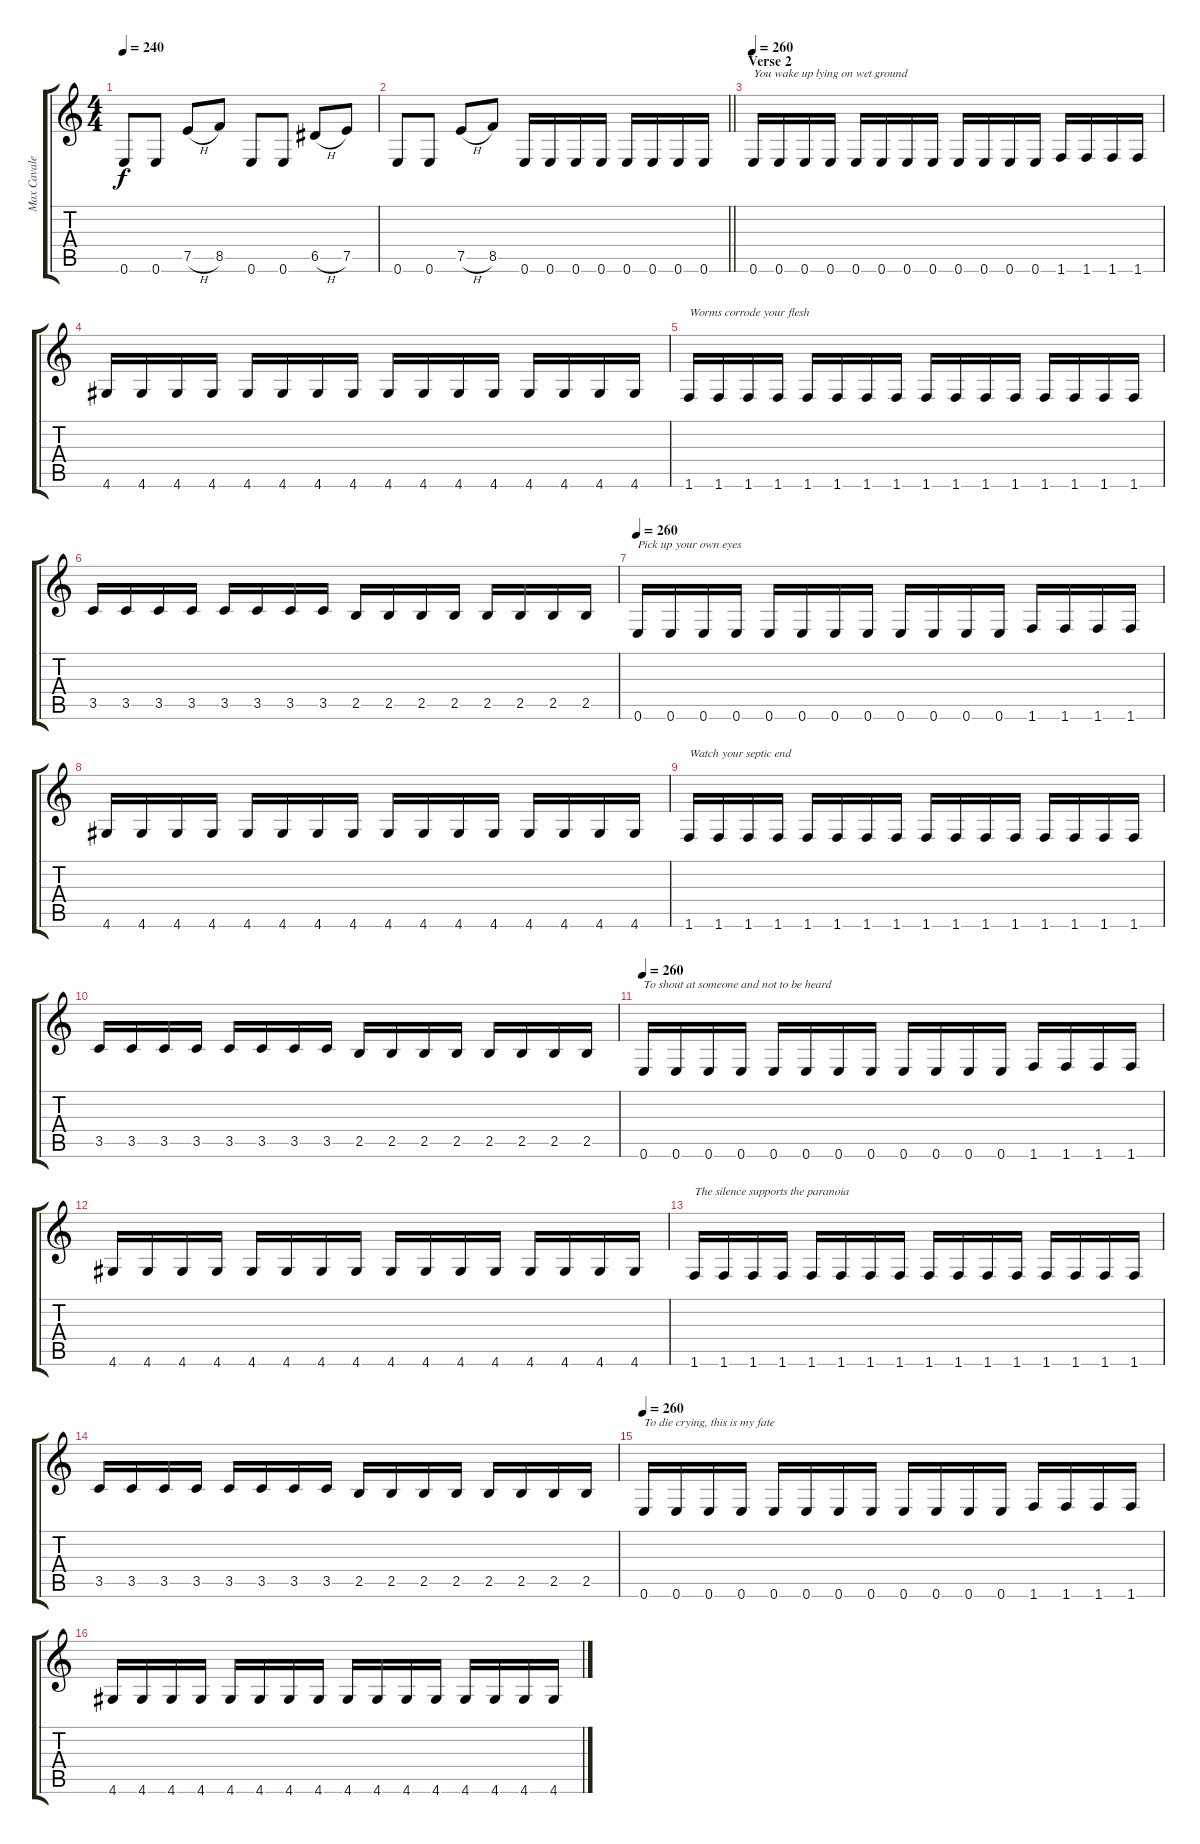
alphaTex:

\track ("Max Cavalera" "Max Cavale") {instrument distortionguitar}
\staff {score tabs}
\tuning (E4 B3 G3 D3 A2 E2) {hide}
\ts (4 4)
\tempo 240
\clef g2
\ks c
0.6.8{dy f} 0.6.8 7.5{h}.8 8.5.8 0.6.8 0.6.8 6.5{h}.8 7.5.8 |
\barLineRight lightlight
0.6.8 0.6.8 7.5{h}.8 8.5.8 0.6.16 0.6.16 0.6.16 0.6.16 0.6.16 0.6.16 0.6.16 0.6.16 |
\section ("" "Verse 2")
\tempo 260
0.6.16{txt "You wake up lying on wet ground"} 0.6.16 0.6.16 0.6.16 0.6.16 0.6.16 0.6.16 0.6.16 0.6.16 0.6.16 0.6.16 0.6.16 1.6.16 1.6.16 1.6.16 1.6.16 |
4.6.16 4.6.16 4.6.16 4.6.16 4.6.16 4.6.16 4.6.16 4.6.16 4.6.16 4.6.16 4.6.16 4.6.16 4.6.16 4.6.16 4.6.16 4.6.16 |
1.6.16{txt "Worms corrode your flesh"} 1.6.16 1.6.16 1.6.16 1.6.16 1.6.16 1.6.16 1.6.16 1.6.16 1.6.16 1.6.16 1.6.16 1.6.16 1.6.16 1.6.16 1.6.16 |
3.5.16 3.5.16 3.5.16 3.5.16 3.5.16 3.5.16 3.5.16 3.5.16 2.5.16 2.5.16 2.5.16 2.5.16 2.5.16 2.5.16 2.5.16 2.5.16 |
\tempo 260
0.6.16{txt "Pick up your own eyes"} 0.6.16 0.6.16 0.6.16 0.6.16 0.6.16 0.6.16 0.6.16 0.6.16 0.6.16 0.6.16 0.6.16 1.6.16 1.6.16 1.6.16 1.6.16 |
4.6.16 4.6.16 4.6.16 4.6.16 4.6.16 4.6.16 4.6.16 4.6.16 4.6.16 4.6.16 4.6.16 4.6.16 4.6.16 4.6.16 4.6.16 4.6.16 |
1.6.16{txt "Watch your septic end"} 1.6.16 1.6.16 1.6.16 1.6.16 1.6.16 1.6.16 1.6.16 1.6.16 1.6.16 1.6.16 1.6.16 1.6.16 1.6.16 1.6.16 1.6.16 |
3.5.16 3.5.16 3.5.16 3.5.16 3.5.16 3.5.16 3.5.16 3.5.16 2.5.16 2.5.16 2.5.16 2.5.16 2.5.16 2.5.16 2.5.16 2.5.16 |
\tempo 260
0.6.16{txt "To shout at someone and not to be heard"} 0.6.16 0.6.16 0.6.16 0.6.16 0.6.16 0.6.16 0.6.16 0.6.16 0.6.16 0.6.16 0.6.16 1.6.16 1.6.16 1.6.16 1.6.16 |
4.6.16 4.6.16 4.6.16 4.6.16 4.6.16 4.6.16 4.6.16 4.6.16 4.6.16 4.6.16 4.6.16 4.6.16 4.6.16 4.6.16 4.6.16 4.6.16 |
1.6.16{txt "The silence supports the paranoia"} 1.6.16 1.6.16 1.6.16 1.6.16 1.6.16 1.6.16 1.6.16 1.6.16 1.6.16 1.6.16 1.6.16 1.6.16 1.6.16 1.6.16 1.6.16 |
3.5.16 3.5.16 3.5.16 3.5.16 3.5.16 3.5.16 3.5.16 3.5.16 2.5.16 2.5.16 2.5.16 2.5.16 2.5.16 2.5.16 2.5.16 2.5.16 |
\tempo 260
0.6.16{txt "To die crying, this is my fate"} 0.6.16 0.6.16 0.6.16 0.6.16 0.6.16 0.6.16 0.6.16 0.6.16 0.6.16 0.6.16 0.6.16 1.6.16 1.6.16 1.6.16 1.6.16 |
4.6.16 4.6.16 4.6.16 4.6.16 4.6.16 4.6.16 4.6.16 4.6.16 4.6.16 4.6.16 4.6.16 4.6.16 4.6.16 4.6.16 4.6.16 4.6.16
